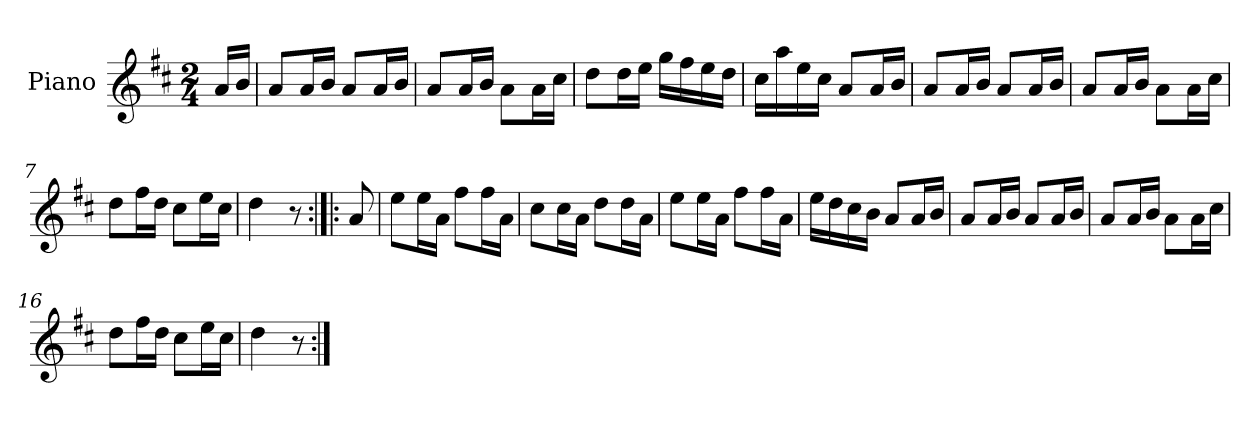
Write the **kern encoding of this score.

**kern
*part1
*staff1
*I"Piano
*I'Pno.
*clefG2
*k[f#c#]
*M2/4
=
16a/LL
16b/JJ
=1
8a/L
16a/L
16b/JJ
8a/L
16a/L
16b/JJ
=2
8a/L
16a/L
16b/JJ
8a\L
16a\L
16cc#\JJ
=3
8dd\L
16dd\L
16ee\JJ
16gg\LL
16ff#\
16ee\
16dd\JJ
=4
16cc#\LL
16aa\
16ee\
16cc#\JJ
8a/L
16a/L
16b/JJ
=5
8a/L
16a/L
16b/JJ
8a/L
16a/L
16b/JJ
=6
8a/L
16a/L
16b/JJ
8a\L
16a\L
16cc#\JJ
=7
8dd\L
16ff#\L
16dd\JJ
8cc#\L
16ee\L
16cc#\JJ
=8
4dd\
8r
=9:|!|:
8a/
=10
8ee\L
16ee\L
16a\JJ
8ff#\L
16ff#\L
16a\JJ
=11
8cc#\L
16cc#\L
16a\JJ
8dd\L
16dd\L
16a\JJ
=12
8ee\L
16ee\L
16a\JJ
8ff#\L
16ff#\L
16a\JJ
=13
16ee\LL
16dd\
16cc#\
16b\JJ
8a/L
16a/L
16b/JJ
=14
8a/L
16a/L
16b/JJ
8a/L
16a/L
16b/JJ
=15
8a/L
16a/L
16b/JJ
8a\L
16a\L
16cc#\JJ
=16
8dd\L
16ff#\L
16dd\JJ
8cc#\L
16ee\L
16cc#\JJ
=17
4dd\
8r
=:|!
*-
